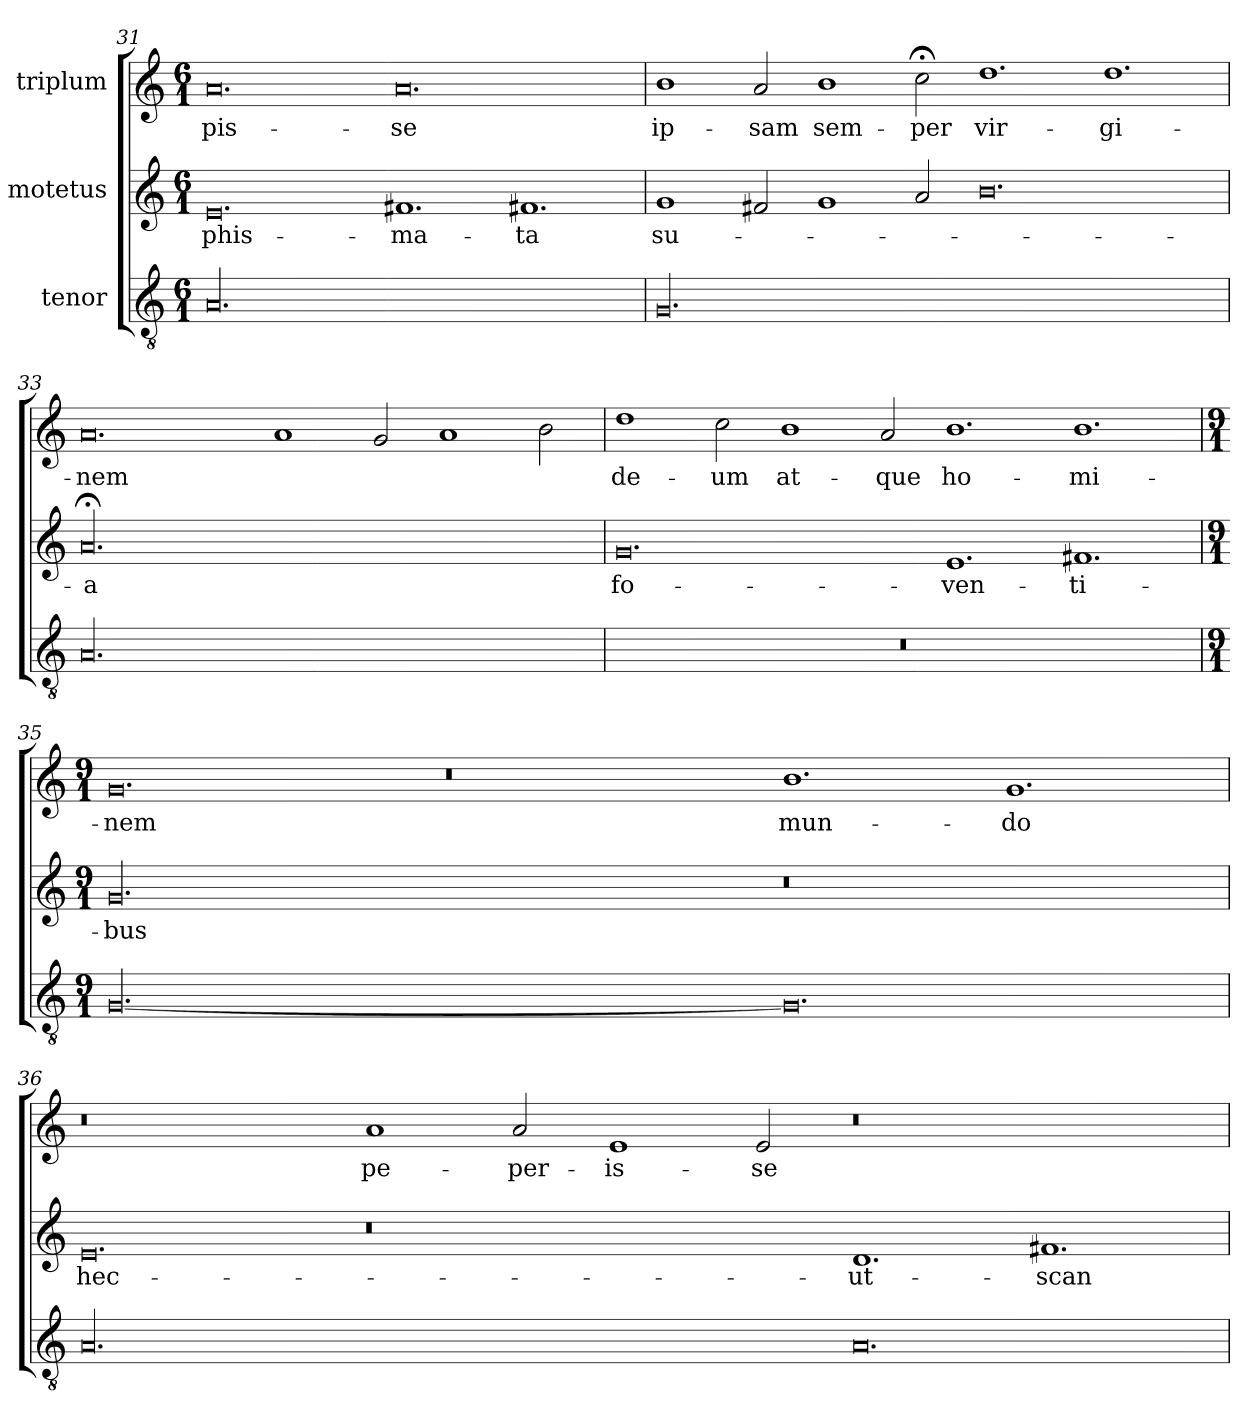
**kern	**kern	**text	**kern	**text
*part3	*part2	*part2	*part1	*part1
*staff3	*staff2	*staff2	*staff1	*staff1
*I"tenor	*I"motetus	*	*I"triplum	*
*clefGv2	*clefG2	*	*clefG2	*
*k[]	*k[]	*	*k[]	*
*C:	*C:	*	*C:	*
*M6/1	*M6/1	*	*M6/1	*
=31	=31	=31	=31	=31
00.A/	0.e/	-phis-	0.a/	-pis-
.	1.f#X/	-ma-	0.a/	-se
.	1.f#Xi/	-ta	.	.
!!LO:PB:g=z
=32	=32	=32	=32	=32
00.G/	1g/	su-	1b\	ip-
.	2f#Xi/	.	2a/	-sam
.	1g/	.	1b\	sem-
.	2a/	.	2cc;<\	-per
.	0.b\	.	1.dd\	vir-
.	.	.	1.dd\	-gi-
=33	=33	=33	=33	=33
00.A/	00.a;</	-a	0.a/	-nem
.	.	.	1a/	.
.	.	.	2g/	.
.	.	.	1a/	.
.	.	.	2b\	.
=34	=34	=34	=34	=34
00.r	0.g/	fo-	1dd\	de-
.	.	.	2cc\	-um
.	.	.	1b\	at-
.	.	.	2a/	-que
.	1.e/	-ven-	1.b\	ho-
.	1.f#Xi/	-ti-	1.b\	-mi-
!!LO:LB:g=z
=35	=35	=35	=35	=35
*M9/1	*M9/1	*	*M9/1	*
[00.Gj/	00.g/	-bus	0.g/	-nem
.	.	.	0.r	.
0.Gj/]	0.r	.	1.b\	mun-
.	.	.	1.g/	-do
=36	=36	=36	=36	=36
00.Aj/	0.e/	hec-	0.r	.
.	0.r	.	1a/	pe-
.	.	.	2a/	-per-
.	.	.	1e/	-is-
.	.	.	2e/	-se
0.Aj/	1.d/	ut-	0.r	.
.	1.f#X/	scan-	.	.
=	=	=	=	=
*-	*-	*-	*-	*-
